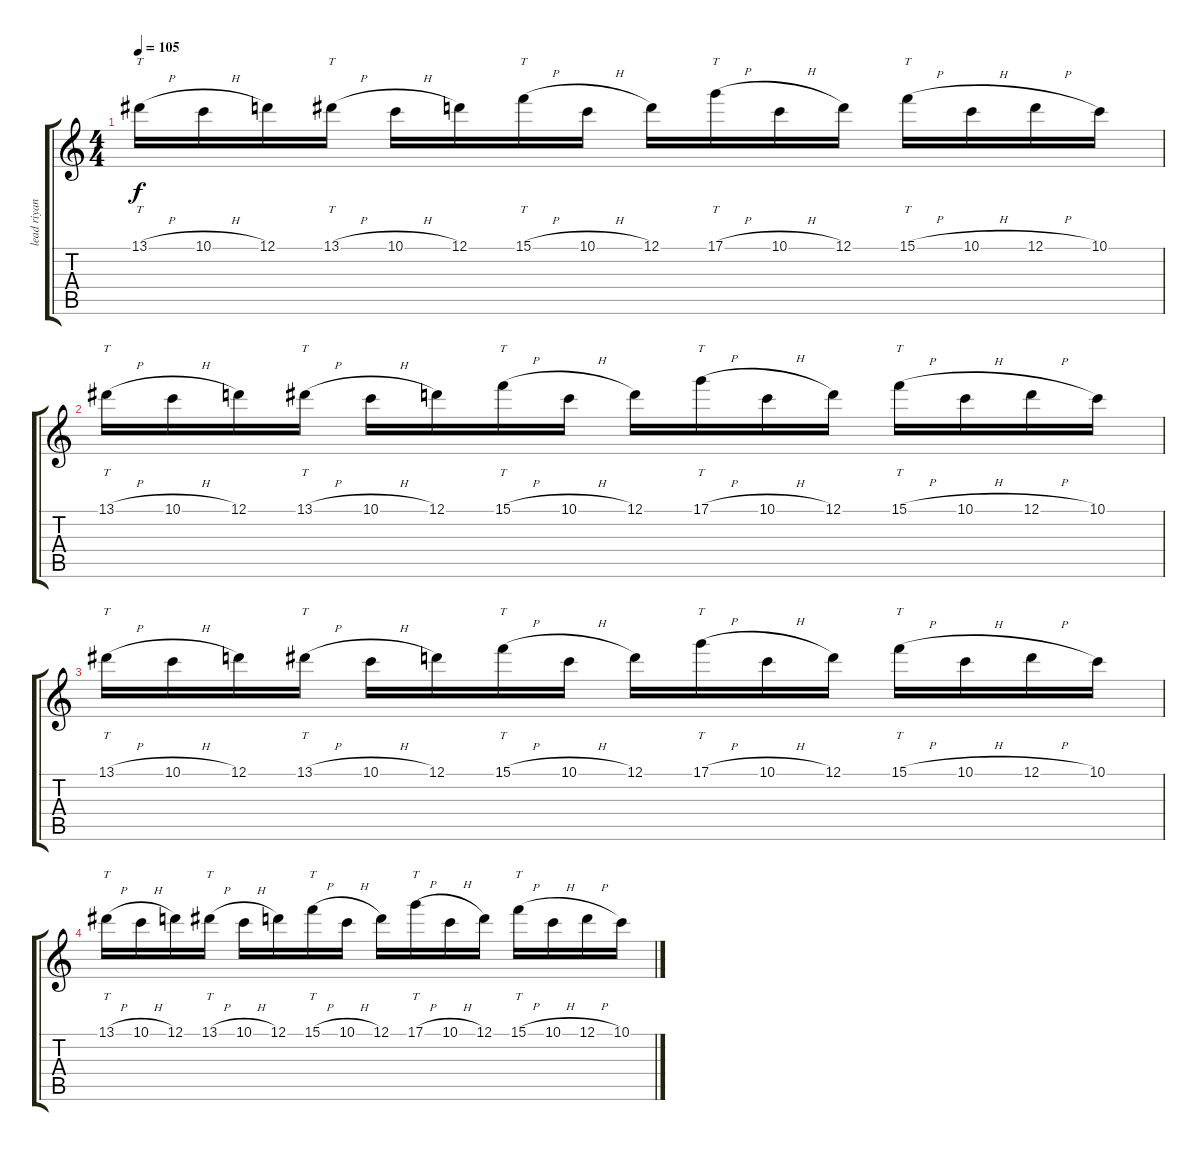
\track ("lead riyan" "lead riyan") {instrument distortionguitar}
\staff {score tabs}
\tuning (D4 A3 F3 C3 G2 C2) {hide}
\ts (4 4)
\tempo 105
\clef g2
\ks c
13.1{h}.16{tt dy f} 10.1{h}.16 12.1.16 13.1{h}.16{tt} 10.1{h}.16 12.1.16 15.1{h}.16{tt} 10.1{h}.16 12.1.16 17.1{h}.16{tt} 10.1{h}.16 12.1.16 15.1{h}.16{tt} 10.1{h}.16 12.1{h}.16 10.1.16 |
13.1{h}.16{tt} 10.1{h}.16 12.1.16 13.1{h}.16{tt} 10.1{h}.16 12.1.16 15.1{h}.16{tt} 10.1{h}.16 12.1.16 17.1{h}.16{tt} 10.1{h}.16 12.1.16 15.1{h}.16{tt} 10.1{h}.16 12.1{h}.16 10.1.16 |
13.1{h}.16{tt} 10.1{h}.16 12.1.16 13.1{h}.16{tt} 10.1{h}.16 12.1.16 15.1{h}.16{tt} 10.1{h}.16 12.1.16 17.1{h}.16{tt} 10.1{h}.16 12.1.16 15.1{h}.16{tt} 10.1{h}.16 12.1{h}.16 10.1.16 |
13.1{h}.16{tt} 10.1{h}.16 12.1.16 13.1{h}.16{tt} 10.1{h}.16 12.1.16 15.1{h}.16{tt} 10.1{h}.16 12.1.16 17.1{h}.16{tt} 10.1{h}.16 12.1.16 15.1{h}.16{tt} 10.1{h}.16 12.1{h}.16 10.1.16
